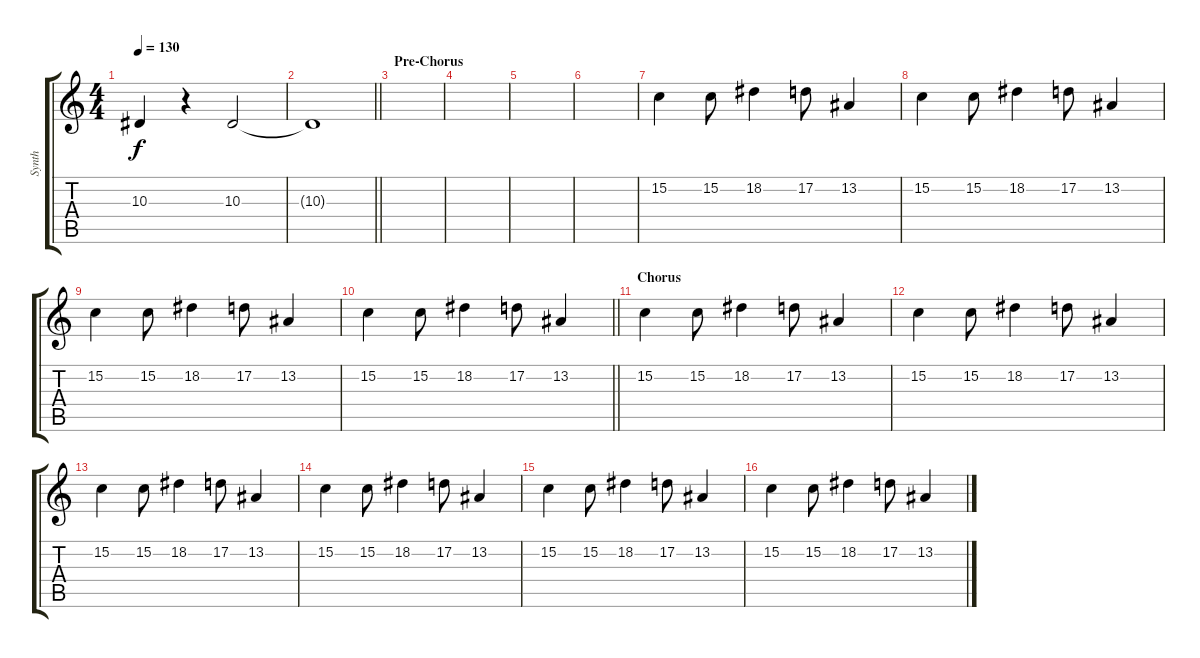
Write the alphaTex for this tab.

\track ("Synth" "Synth") {instrument lead2sawtooth}
\staff {score tabs}
\tuning (D4 A3 F3 C3 G2 C2) {hide}
\ts (4 4)
\tempo 130
\clef g2
\ks c
10.3.4{dy f} r.4 10.3.2 |
\barLineRight lightlight
10.3{t}.1 |
\section ("" "Pre-Chorus")
|
|
|
|
15.2.4{volume 11} 15.2.8 18.2.4 17.2.8 13.2.4 |
15.2.4 15.2.8 18.2.4 17.2.8 13.2.4 |
15.2.4 15.2.8 18.2.4 17.2.8 13.2.4 |
\barLineRight lightlight
15.2.4 15.2.8 18.2.4 17.2.8 13.2.4 |
\section ("" "Chorus")
15.2.4{volume 11} 15.2.8 18.2.4 17.2.8 13.2.4 |
15.2.4 15.2.8 18.2.4 17.2.8 13.2.4 |
15.2.4 15.2.8 18.2.4 17.2.8 13.2.4 |
15.2.4 15.2.8 18.2.4 17.2.8 13.2.4 |
15.2.4 15.2.8 18.2.4 17.2.8 13.2.4 |
15.2.4 15.2.8 18.2.4 17.2.8 13.2.4
